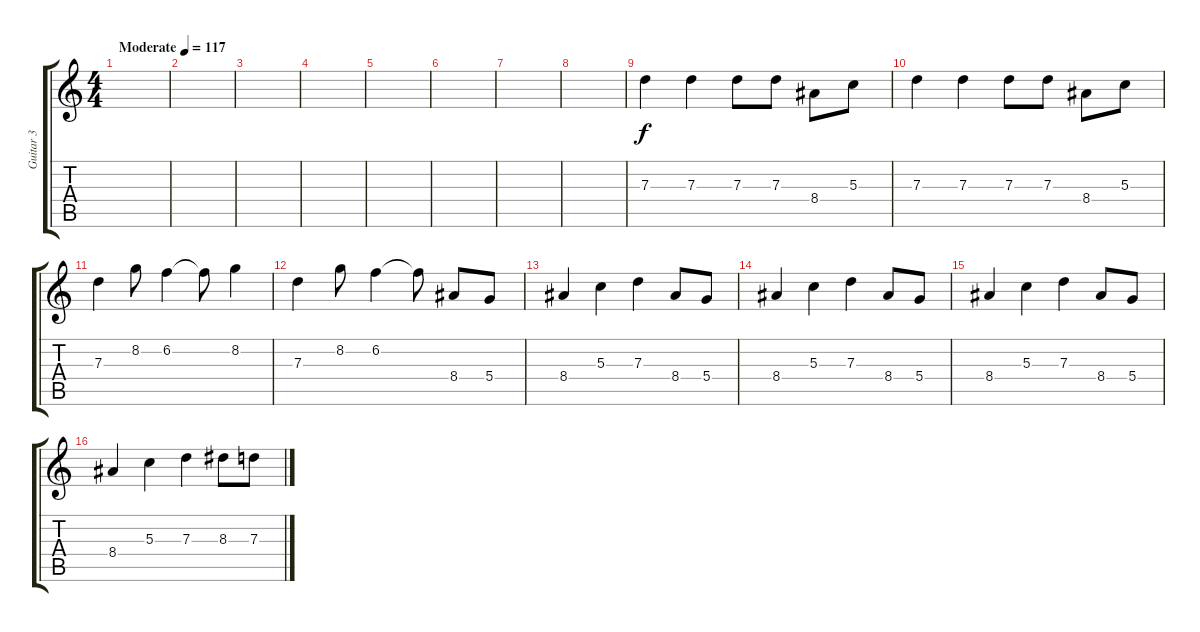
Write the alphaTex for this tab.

\track ("Guitar 3" "Guitar 3") {instrument electricguitarjazz}
\staff {score tabs}
\tuning (E4 B3 G3 D3 A2 E2) {hide}
\ts (4 4)
\tempo (117 "Moderate")
\clef g2
\ks c
|
|
|
|
|
|
|
|
7.3.4 7.3.4 7.3.8 7.3.8 8.4.8 5.3.8 |
7.3.4 7.3.4 7.3.8 7.3.8 8.4.8 5.3.8 |
7.3.4 8.2.8 6.2.4 6.2{t}.8 8.2.4 |
7.3.4 8.2.8 6.2.4 6.2{t}.8 8.4.8 5.4.8 |
8.4.4 5.3.4 7.3.4 8.4.8 5.4.8 |
8.4.4 5.3.4 7.3.4 8.4.8 5.4.8 |
8.4.4 5.3.4 7.3.4 8.4.8 5.4.8 |
8.4.4 5.3.4 7.3.4 8.3.8 7.3.8
